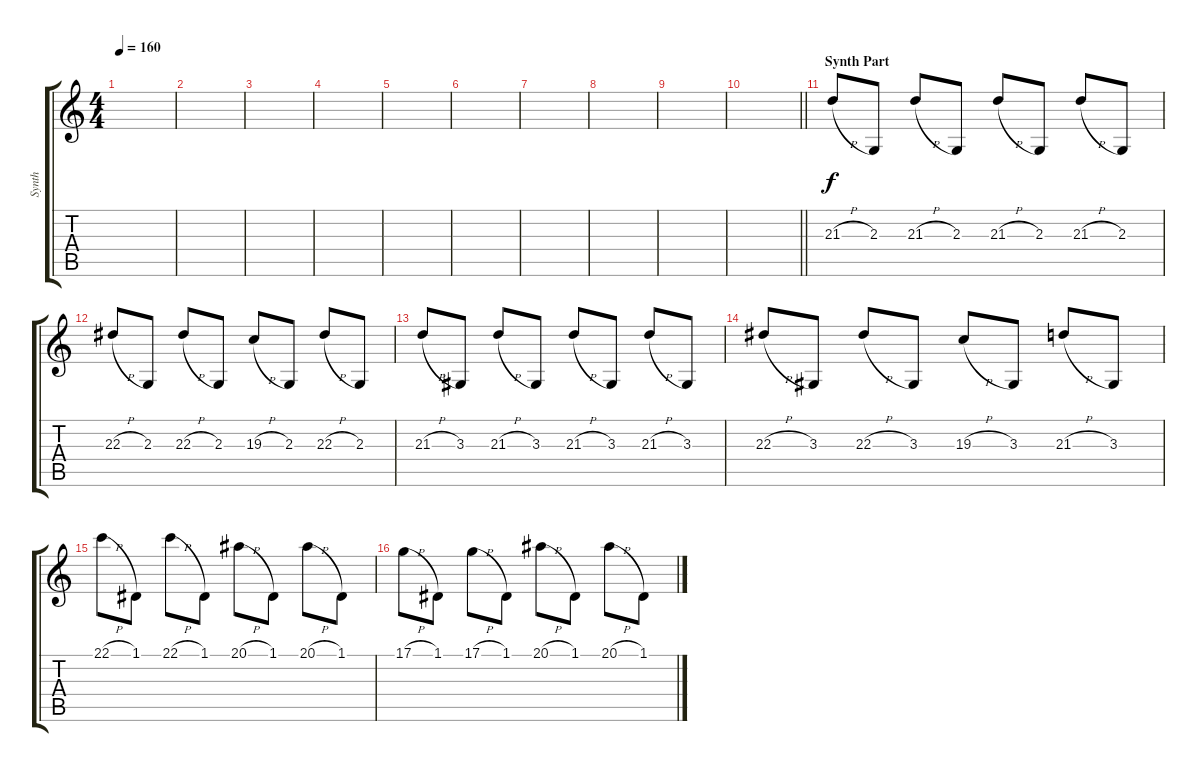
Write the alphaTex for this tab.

\track ("Synth" "Synth") {instrument synthbrass1}
\staff {score tabs}
\tuning (D4 A3 F3 C3 G2 C2) {hide}
\ts (4 4)
\tempo 160
\clef g2
\ks c
|
|
|
|
|
|
|
|
|
\barLineRight lightlight
|
\section ("" "Synth Part")
21.3{h}.8 2.3.8 21.3{h}.8 2.3.8 21.3{h}.8 2.3.8 21.3{h}.8 2.3.8 |
22.3{h}.8 2.3.8 22.3{h}.8 2.3.8 19.3{h}.8 2.3.8 22.3{h}.8 2.3.8 |
21.3{h}.8 3.3.8 21.3{h}.8 3.3.8 21.3{h}.8 3.3.8 21.3{h}.8 3.3.8 |
22.3{h}.8 3.3.8 22.3{h}.8 3.3.8 19.3{h}.8 3.3.8 21.3{h}.8 3.3.8 |
22.1{h}.8 1.1.8 22.1{h}.8 1.1.8 20.1{h}.8 1.1.8 20.1{h}.8 1.1.8 |
17.1{h}.8 1.1.8 17.1{h}.8 1.1.8 20.1{h}.8 1.1.8 20.1{h}.8 1.1.8
